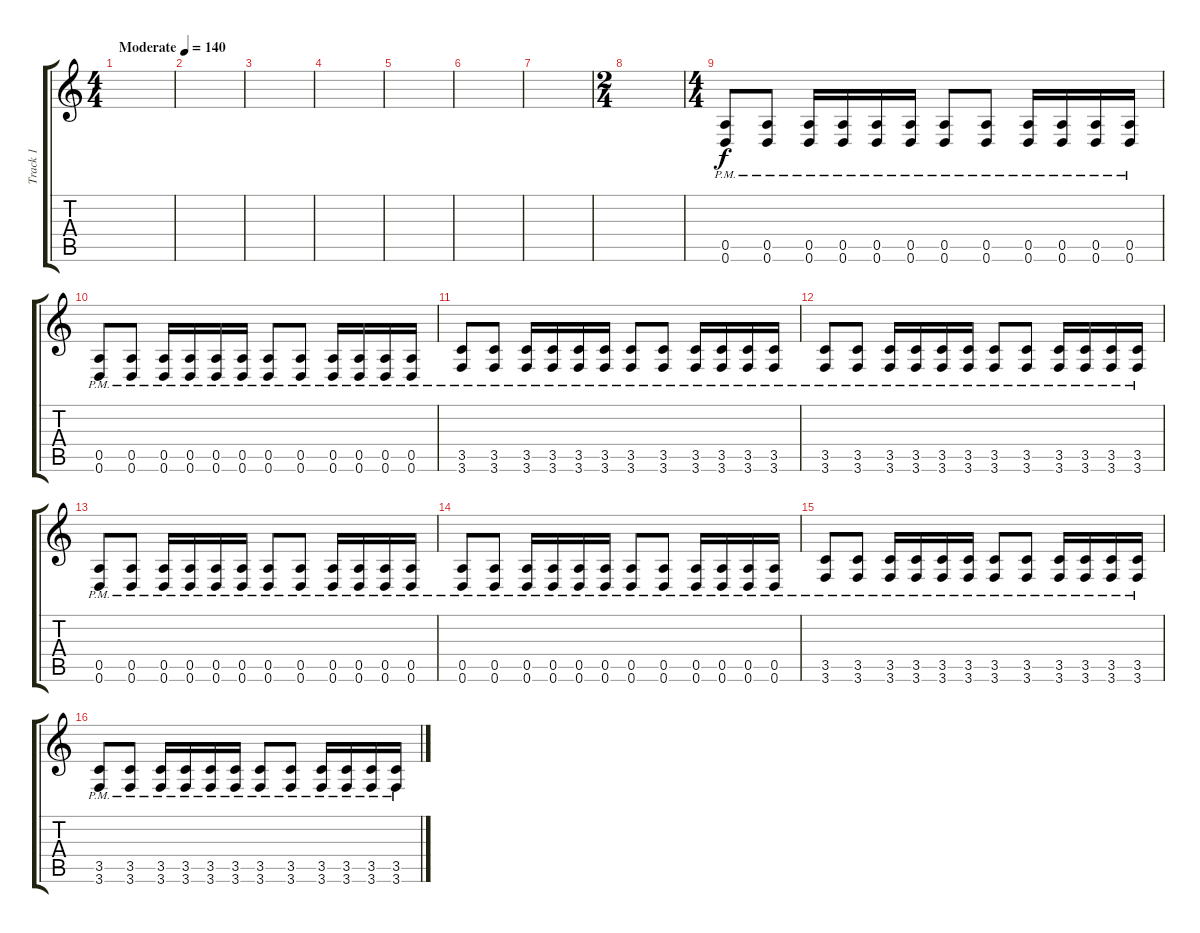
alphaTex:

\track ("Track 1" "Track 1") {instrument distortionguitar}
\staff {score tabs}
\tuning (E4 B3 G3 D3 A2 D2) {hide}
\ts (4 4)
\tempo (140 "Moderate")
\clef g2
\ks c
|
|
|
|
|
|
|
\ts (2 4)
|
\ts (4 4)
(0.5{pm} 0.6{pm}).8 (0.5{pm} 0.6{pm}).8 (0.5{pm} 0.6{pm}).16 (0.5{pm} 0.6{pm}).16 (0.5{pm} 0.6{pm}).16 (0.5{pm} 0.6{pm}).16 (0.5{pm} 0.6{pm}).8 (0.5{pm} 0.6{pm}).8 (0.5{pm} 0.6{pm}).16 (0.5{pm} 0.6{pm}).16 (0.5{pm} 0.6{pm}).16 (0.5{pm} 0.6{pm}).16 |
(0.5{pm} 0.6{pm}).8 (0.5{pm} 0.6{pm}).8 (0.5{pm} 0.6{pm}).16 (0.5{pm} 0.6{pm}).16 (0.5{pm} 0.6{pm}).16 (0.5{pm} 0.6{pm}).16 (0.5{pm} 0.6{pm}).8 (0.5{pm} 0.6{pm}).8 (0.5{pm} 0.6{pm}).16 (0.5{pm} 0.6{pm}).16 (0.5{pm} 0.6{pm}).16 (0.5{pm} 0.6{pm}).16 |
(3.5{pm} 3.6{pm}).8 (3.5{pm} 3.6{pm}).8 (3.5{pm} 3.6{pm}).16 (3.5{pm} 3.6{pm}).16 (3.5{pm} 3.6{pm}).16 (3.5{pm} 3.6{pm}).16 (3.5{pm} 3.6{pm}).8 (3.5{pm} 3.6{pm}).8 (3.5{pm} 3.6{pm}).16 (3.5{pm} 3.6{pm}).16 (3.5{pm} 3.6{pm}).16 (3.5{pm} 3.6{pm}).16 |
(3.5{pm} 3.6{pm}).8 (3.5{pm} 3.6{pm}).8 (3.5{pm} 3.6{pm}).16 (3.5{pm} 3.6{pm}).16 (3.5{pm} 3.6{pm}).16 (3.5{pm} 3.6{pm}).16 (3.5{pm} 3.6{pm}).8 (3.5{pm} 3.6{pm}).8 (3.5{pm} 3.6{pm}).16 (3.5{pm} 3.6{pm}).16 (3.5{pm} 3.6{pm}).16 (3.5{pm} 3.6{pm}).16 |
(0.5{pm} 0.6{pm}).8 (0.5{pm} 0.6{pm}).8 (0.5{pm} 0.6{pm}).16 (0.5{pm} 0.6{pm}).16 (0.5{pm} 0.6{pm}).16 (0.5{pm} 0.6{pm}).16 (0.5{pm} 0.6{pm}).8 (0.5{pm} 0.6{pm}).8 (0.5{pm} 0.6{pm}).16 (0.5{pm} 0.6{pm}).16 (0.5{pm} 0.6{pm}).16 (0.5{pm} 0.6{pm}).16 |
(0.5{pm} 0.6{pm}).8 (0.5{pm} 0.6{pm}).8 (0.5{pm} 0.6{pm}).16 (0.5{pm} 0.6{pm}).16 (0.5{pm} 0.6{pm}).16 (0.5{pm} 0.6{pm}).16 (0.5{pm} 0.6{pm}).8 (0.5{pm} 0.6{pm}).8 (0.5{pm} 0.6{pm}).16 (0.5{pm} 0.6{pm}).16 (0.5{pm} 0.6{pm}).16 (0.5{pm} 0.6{pm}).16 |
(3.5{pm} 3.6{pm}).8 (3.5{pm} 3.6{pm}).8 (3.5{pm} 3.6{pm}).16 (3.5{pm} 3.6{pm}).16 (3.5{pm} 3.6{pm}).16 (3.5{pm} 3.6{pm}).16 (3.5{pm} 3.6{pm}).8 (3.5{pm} 3.6{pm}).8 (3.5{pm} 3.6{pm}).16 (3.5{pm} 3.6{pm}).16 (3.5{pm} 3.6{pm}).16 (3.5{pm} 3.6{pm}).16 |
(3.5{pm} 3.6{pm}).8 (3.5{pm} 3.6{pm}).8 (3.5{pm} 3.6{pm}).16 (3.5{pm} 3.6{pm}).16 (3.5{pm} 3.6{pm}).16 (3.5{pm} 3.6{pm}).16 (3.5{pm} 3.6{pm}).8 (3.5{pm} 3.6{pm}).8 (3.5{pm} 3.6{pm}).16 (3.5{pm} 3.6{pm}).16 (3.5{pm} 3.6{pm}).16 (3.5{pm} 3.6{pm}).16
